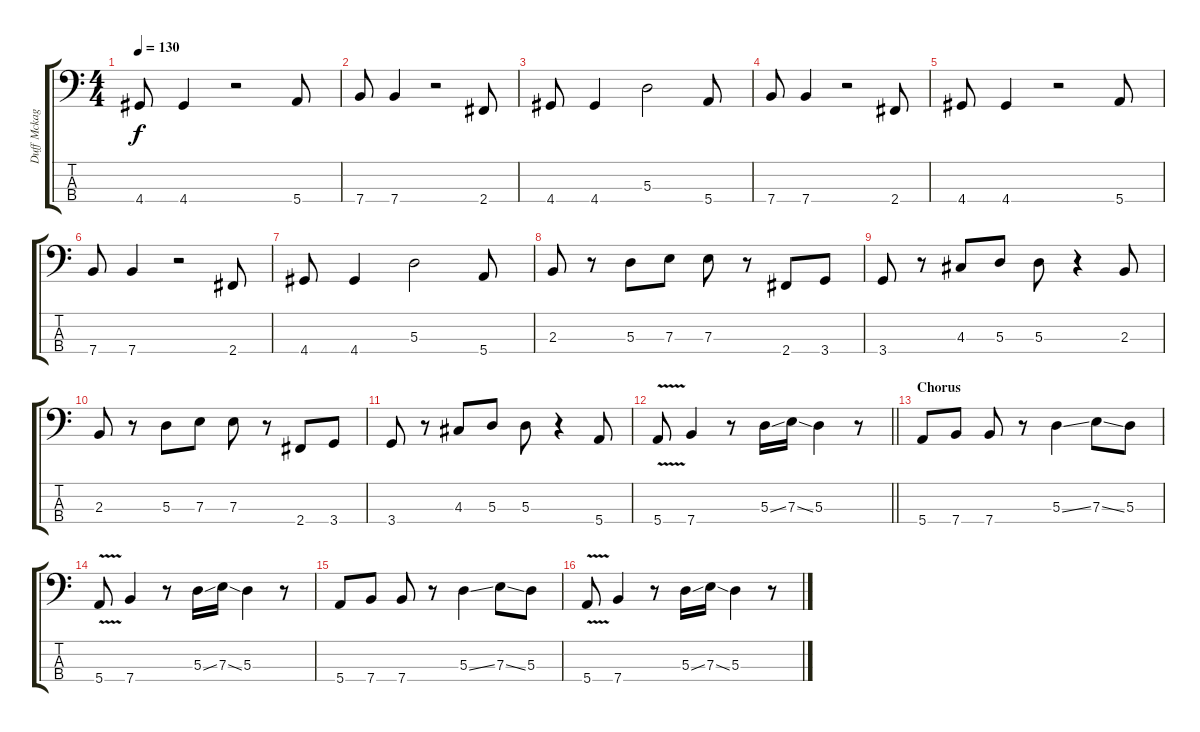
\track ("Duff Mckagan" "Duff Mckag") {instrument electricbasspick}
\staff {score tabs}
\tuning (G2 D2 A1 E1) {hide}
\ts (4 4)
\tempo 130
\clef f4
\ks c
4.4.8{dy f} 4.4.4 r.2 5.4.8 |
7.4.8 7.4.4 r.2 2.4.8 |
4.4.8 4.4.4 5.3.2 5.4.8 |
7.4.8 7.4.4 r.2 2.4.8 |
4.4.8 4.4.4 r.2 5.4.8 |
7.4.8 7.4.4 r.2 2.4.8 |
4.4.8 4.4.4 5.3.2 5.4.8 |
2.3.8 r.8 5.3.8 7.3.8 7.3.8 r.8 2.4.8 3.4.8 |
3.4.8 r.8 4.3.8 5.3.8 5.3.8 r.4 2.3.8 |
2.3.8 r.8 5.3.8 7.3.8 7.3.8 r.8 2.4.8 3.4.8 |
3.4.8 r.8 4.3.8 5.3.8 5.3.8 r.4 5.4.8 |
\barLineRight lightlight
5.4{v}.8 7.4.4 r.8 5.3{ss}.16 7.3{ss}.16 5.3.4 r.8 |
\section ("" "Chorus")
5.4.8 7.4.8 7.4.8 r.8 5.3{ss}.4 7.3{ss}.8 5.3.8 |
5.4{v}.8 7.4.4 r.8 5.3{ss}.16 7.3{ss}.16 5.3.4 r.8 |
5.4.8 7.4.8 7.4.8 r.8 5.3{ss}.4 7.3{ss}.8 5.3.8 |
5.4{v}.8 7.4.4 r.8 5.3{ss}.16 7.3{ss}.16 5.3.4 r.8
